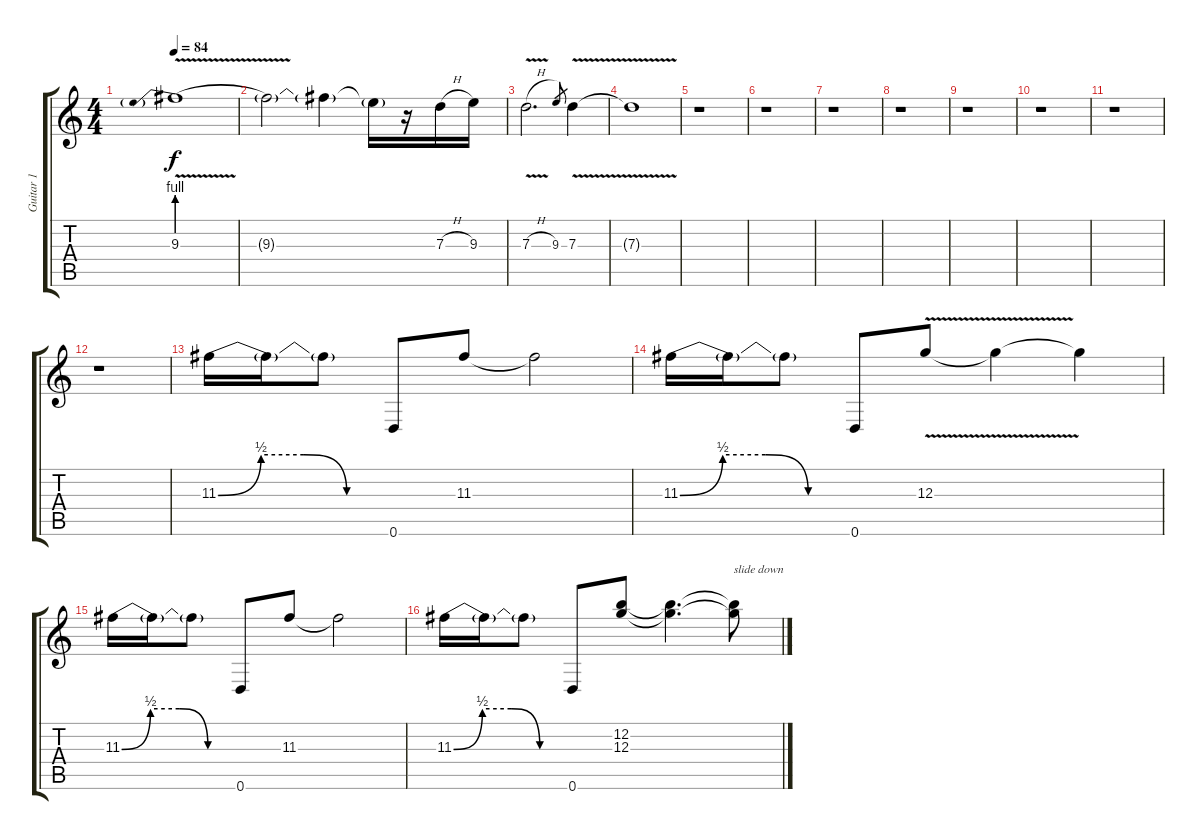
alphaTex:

\track ("Guitar 1" "Guitar 1") {instrument overdrivenguitar}
\staff {score tabs}
\tuning (E4 B3 G3 D3 A2 D2) {hide}
\ts (4 4)
\tempo 84
\clef g2
\ks c
9.3{be (prebend 0 4 60 4) v}.1{dy f} |
9.3{t}.2 9.3{t}.4 9.3{t}.16 r.16 7.3{h}.16 9.3.16 |
7.3{v h}.2{d} 9.3.8{gr} 7.3{v}.4 |
7.3{t}.1 |
r.1 |
r.1 |
r.1 |
r.1 |
r.1 |
r.1 |
r.1 |
r.1 |
11.3{be (custom 0 0 15 2 30 2 45 0 60 0)}.16 11.3{t}.16 11.3{t}.8 0.6.8 11.3.8 11.3{t}.2 |
11.3{be (custom 0 0 15 2 30 2 45 0 60 0)}.16 11.3{t}.16 11.3{t}.8 0.6.8 12.3{v}.8 12.3{t}.4 12.3{t}.4 |
11.3{be (custom 0 0 15 2 30 2 45 0 60 0)}.16 11.3{t}.16 11.3{t}.8 0.6.8 11.3.8 11.3{t}.2 |
11.3{be (custom 0 0 15 2 30 2 45 0 60 0)}.16 11.3{t}.16 11.3{t}.8 0.6.8 (12.2 12.3).8 (12.2{t} 12.3{t}).4{d} (12.2{t} 12.3{t}).8{txt "slide down"}
